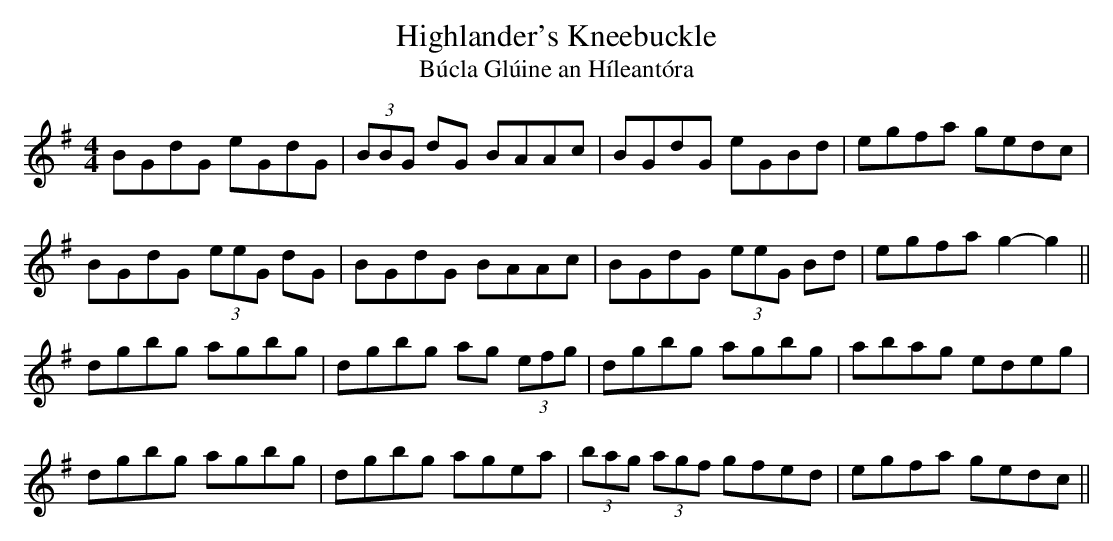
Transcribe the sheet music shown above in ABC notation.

X:1
T: Highlander's Kneebuckle
T: B\'ucla Gl\'uine an H\'ileant\'ora
L: 1/8
M: 4/4
K: G
BGdG eGdG|(3BBG dG BAAc|BGdG eGBd|egfa gedc|
BGdG (3eeG dG|BGdG BAAc|BGdG (3eeG Bd|egfa g2-g2||
dgbg agbg|dgbg ag (3efg|dgbg agbg|abag edeg|
dgbg agbg|dgbg agea|(3bag (3agf gfed|egfa gedc||
